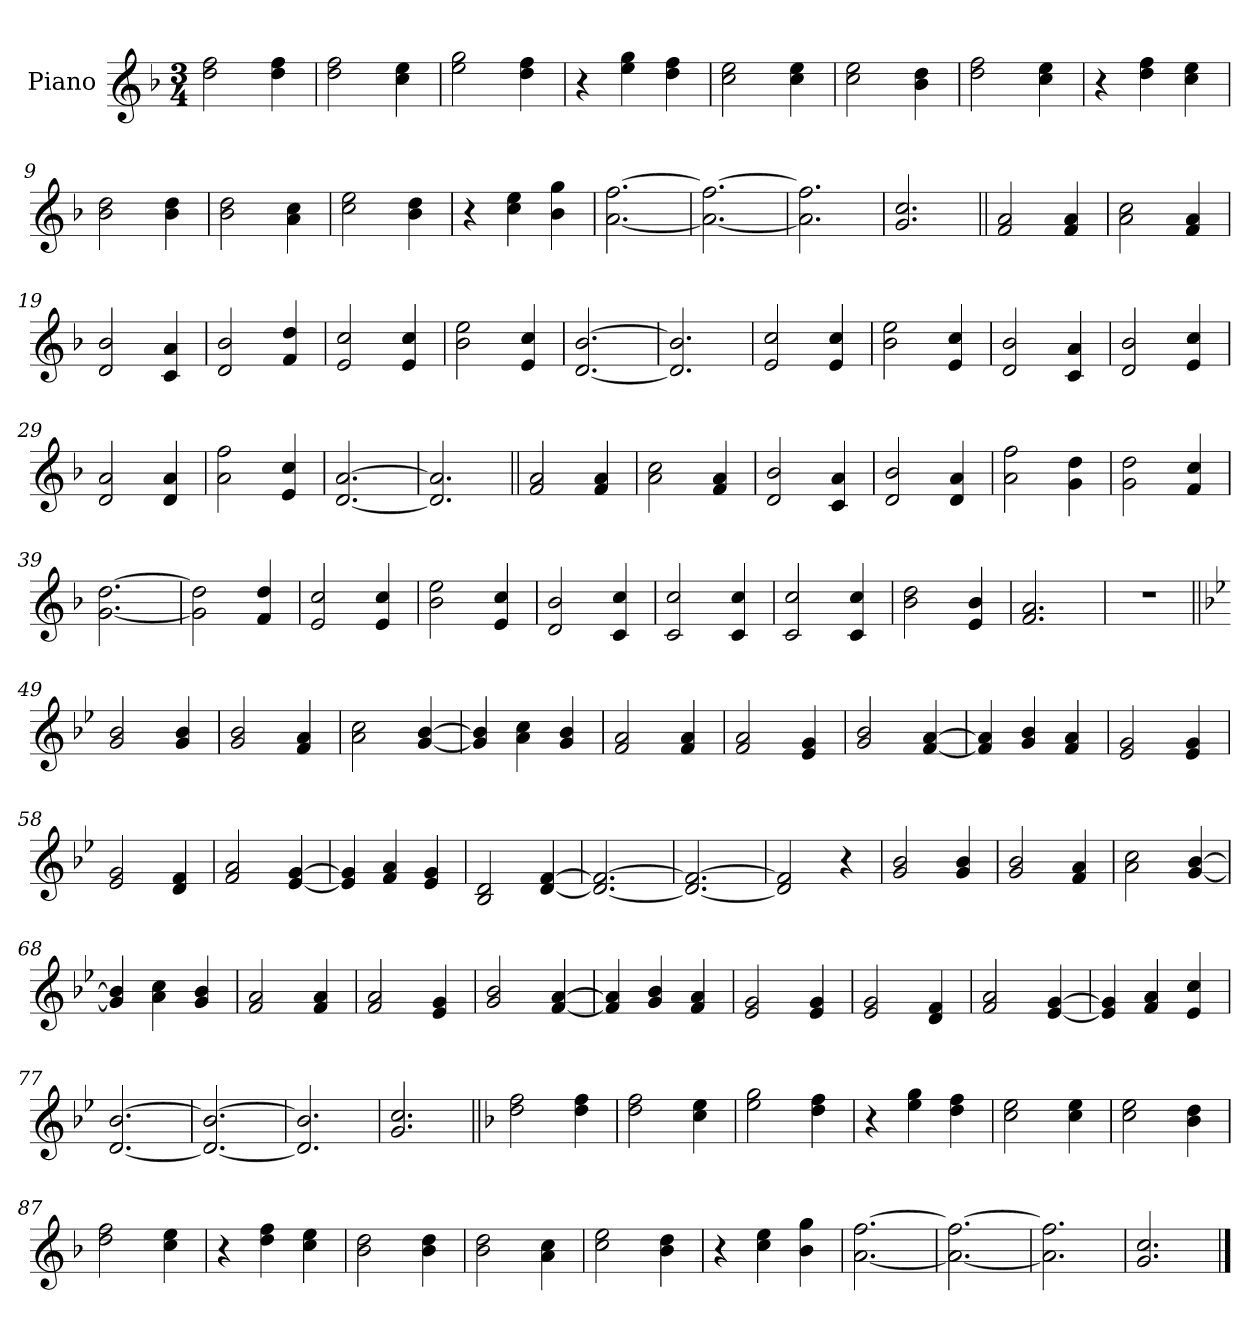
**kern
*part1
*staff1
*I"Piano
*I'Pno.
*clefG2
*k[b-]
*M3/4
*MM192
=1
2dd! 2ff!
4dd! 4ff!
=2
2dd! 2ff!
4cc! 4ee!
=3
2ee! 2gg!
4dd! 4ff!
=4
4r
4ee! 4gg!
4dd! 4ff!
=5
2cc! 2ee!
4cc! 4ee!
=6
2cc! 2ee!
4b-! 4dd!
=7
2dd! 2ff!
4cc! 4ee!
=8
4r
4dd! 4ff!
4cc! 4ee!
=9
2b-! 2dd!
4b-! 4dd!
=10
2b-! 2dd!
4a! 4cc!
=11
2cc! 2ee!
4b-! 4dd!
=12
4r
4cc! 4ee!
4b-! 4gg!
=13
[2.a! [2.ff!
=14
2.a!_ 2.ff!_
=15
2.a!] 2.ff!]
=16
2.g! 2.cc!
=17||
2f 2a
4f 4a
=18
2a 2cc
4f 4a
=19
2d 2b-
4c 4a
=20
2d 2b-
4f 4dd
=21
2e 2cc
4e 4cc
=22
2b- 2ee
4e 4cc
=23
[2.d [2.b-
=24
2.d] 2.b-]
=25
2e 2cc
4e 4cc
=26
2b- 2ee
4e 4cc
=27
2d 2b-
4c 4a
=28
2d 2b-
4e 4cc
=29
2d 2a
4d 4a
=30
2a 2ff
4e 4cc
=31
[2.d [2.a
=32
2.d] 2.a]
=33||
2f 2a
4f 4a
=34
2a 2cc
4f 4a
=35
2d 2b-
4c 4a
=36
2d 2b-
4d 4a
=37
2a 2ff
4g 4dd
=38
2g 2dd
4f 4cc
=39
[2.g [2.dd
=40
2g] 2dd]
4f 4dd
=41
2e 2cc
4e 4cc
=42
2b- 2ee
4e 4cc
=43
2d 2b-
4c 4cc
=44
2c 2cc
4c 4cc
=45
2c 2cc
4c 4cc
=46
2b- 2dd
4e 4b-
=47
2.f 2.a
=48
2.r
=49||
*k[b-e-]
2g 2b-
4g 4b-
=50
2g 2b-
4f 4a
=51
2a 2cc
[4g [4b-
=52
4g] 4b-]
4a 4cc
4g 4b-
=53
2f 2a
4f 4a
=54
2f 2a
4e- 4g
=55
2g 2b-
[4f [4a
=56
4f] 4a]
4g 4b-
4f 4a
=57
2e- 2g
4e- 4g
=58
2e- 2g
4d 4f
=59
2f 2a
[4e- [4g
=60
4e-] 4g]
4f 4a
4e- 4g
=61
2B- 2d
[4d [4f
=62
2.d_ 2.f_
=63
2.d_ 2.f_
=64
2d] 2f]
4r
=65
2g 2b-
4g 4b-
=66
2g 2b-
4f 4a
=67
2a 2cc
[4g [4b-
=68
4g] 4b-]
4a 4cc
4g 4b-
=69
2f 2a
4f 4a
=70
2f 2a
4e- 4g
=71
2g 2b-
[4f [4a
=72
4f] 4a]
4g 4b-
4f 4a
=73
2e- 2g
4e- 4g
=74
2e- 2g
4d 4f
=75
2f 2a
[4e- [4g
=76
4e-] 4g]
4f 4a
4e- 4cc
=77
[2.d [2.b-
=78
2.d_ 2.b-_
=79
2.d] 2.b-]
=80
2.g! 2.cc!
=81||
*k[b-]
2dd! 2ff!
4dd! 4ff!
=82
2dd! 2ff!
4cc! 4ee!
=83
2ee! 2gg!
4dd! 4ff!
=84
4r
4ee! 4gg!
4dd! 4ff!
=85
2cc! 2ee!
4cc! 4ee!
=86
2cc! 2ee!
4b-! 4dd!
=87
2dd! 2ff!
4cc! 4ee!
=88
4r
4dd! 4ff!
4cc! 4ee!
=89
2b-! 2dd!
4b-! 4dd!
=90
2b-! 2dd!
4a! 4cc!
=91
2cc! 2ee!
4b-! 4dd!
=92
4r
4cc! 4ee!
4b-! 4gg!
=93
[2.a! [2.ff!
=94
2.a!_ 2.ff!_
=95
2.a!] 2.ff!]
=96
2.g! 2.cc!
==
*-
